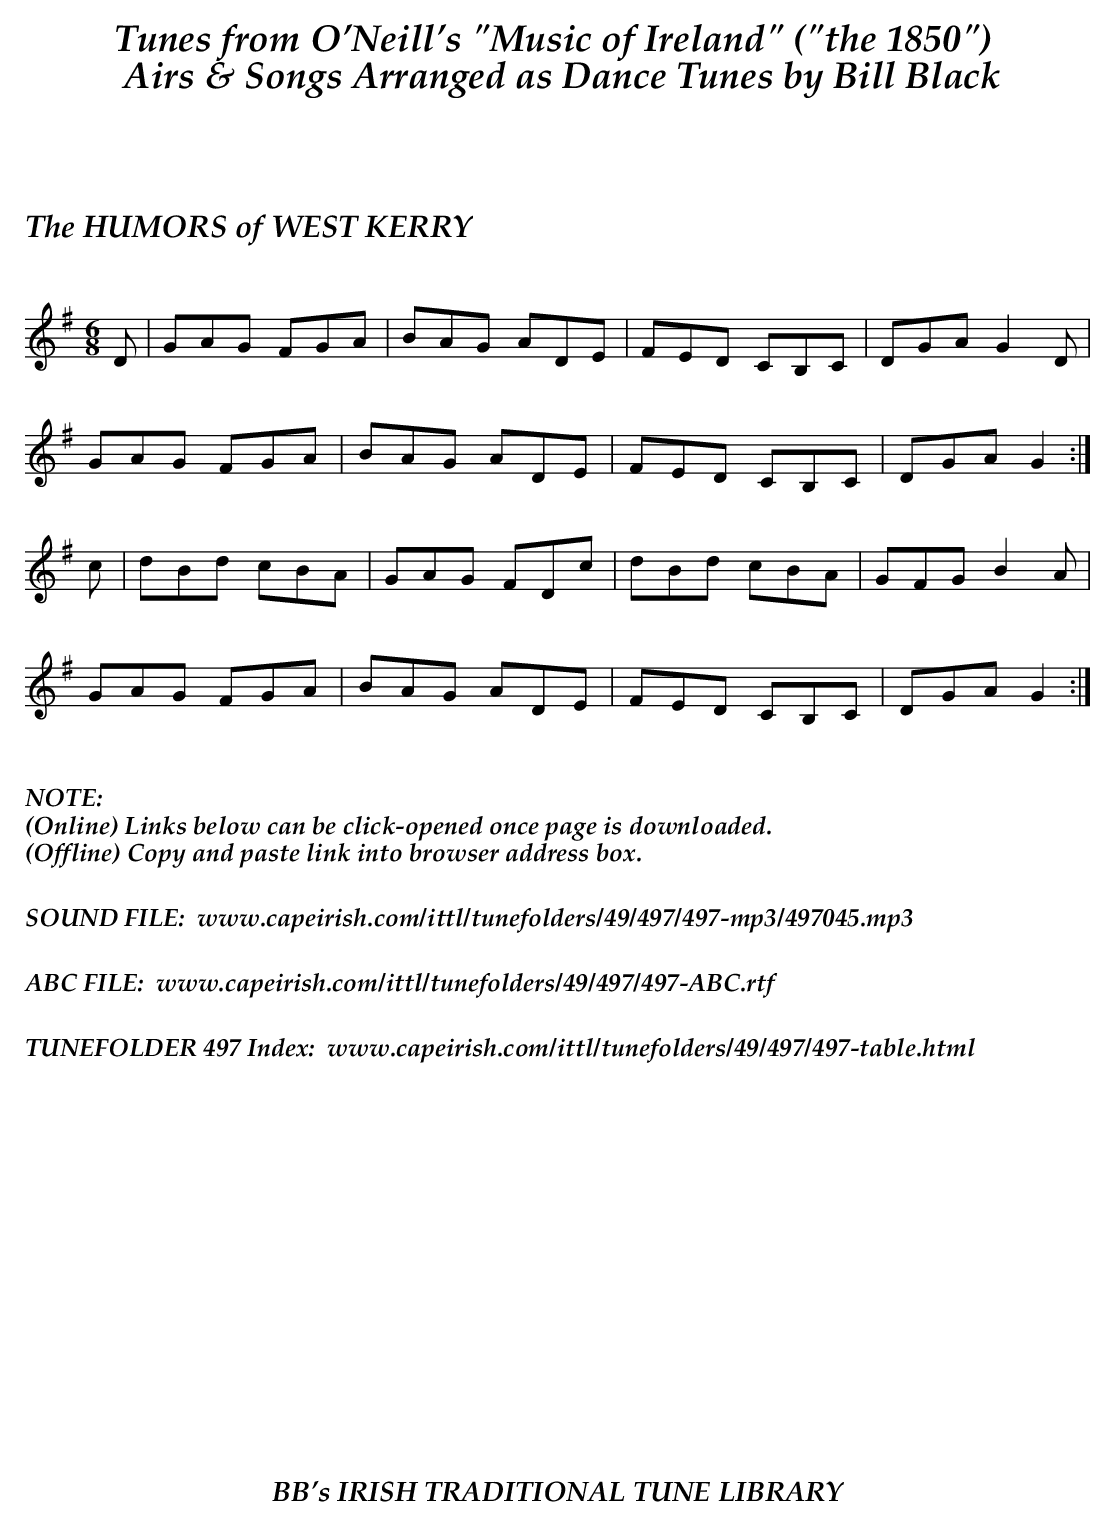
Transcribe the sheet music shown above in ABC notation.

X:1
T:HUMORS of WEST KERRY, The
M:6/8
L:1/8
K:G
D|GAG FGA|BAG ADE|FED CB,C|DGA G2D|
GAG FGA|BAG ADE|FED CB,C|DGA G2 :|
c|dBd cBA|GAG FDc|dBd cBA|GFG B2A|
GAG FGA|BAG ADE|FED CB,C|DGA G2 :|
%%vskip .3in
%%textoption left
%%textfont "Palatino-BoldItalic" 16
%%begintext
%%NOTE:
(Online) Links below can be click-opened once page is downloaded.
(Offline) Copy and paste link into browser address box.
%%
%%
SOUND FILE:  www.capeirish.com/ittl/tunefolders/49/497/497-mp3/497045.mp3
%%
%%
ABC FILE:  www.capeirish.com/ittl/tunefolders/49/497/497-ABC.rtf
%%
%%
TUNEFOLDER 497 Index:  www.capeirish.com/ittl/tunefolders/49/497/497-table.html
